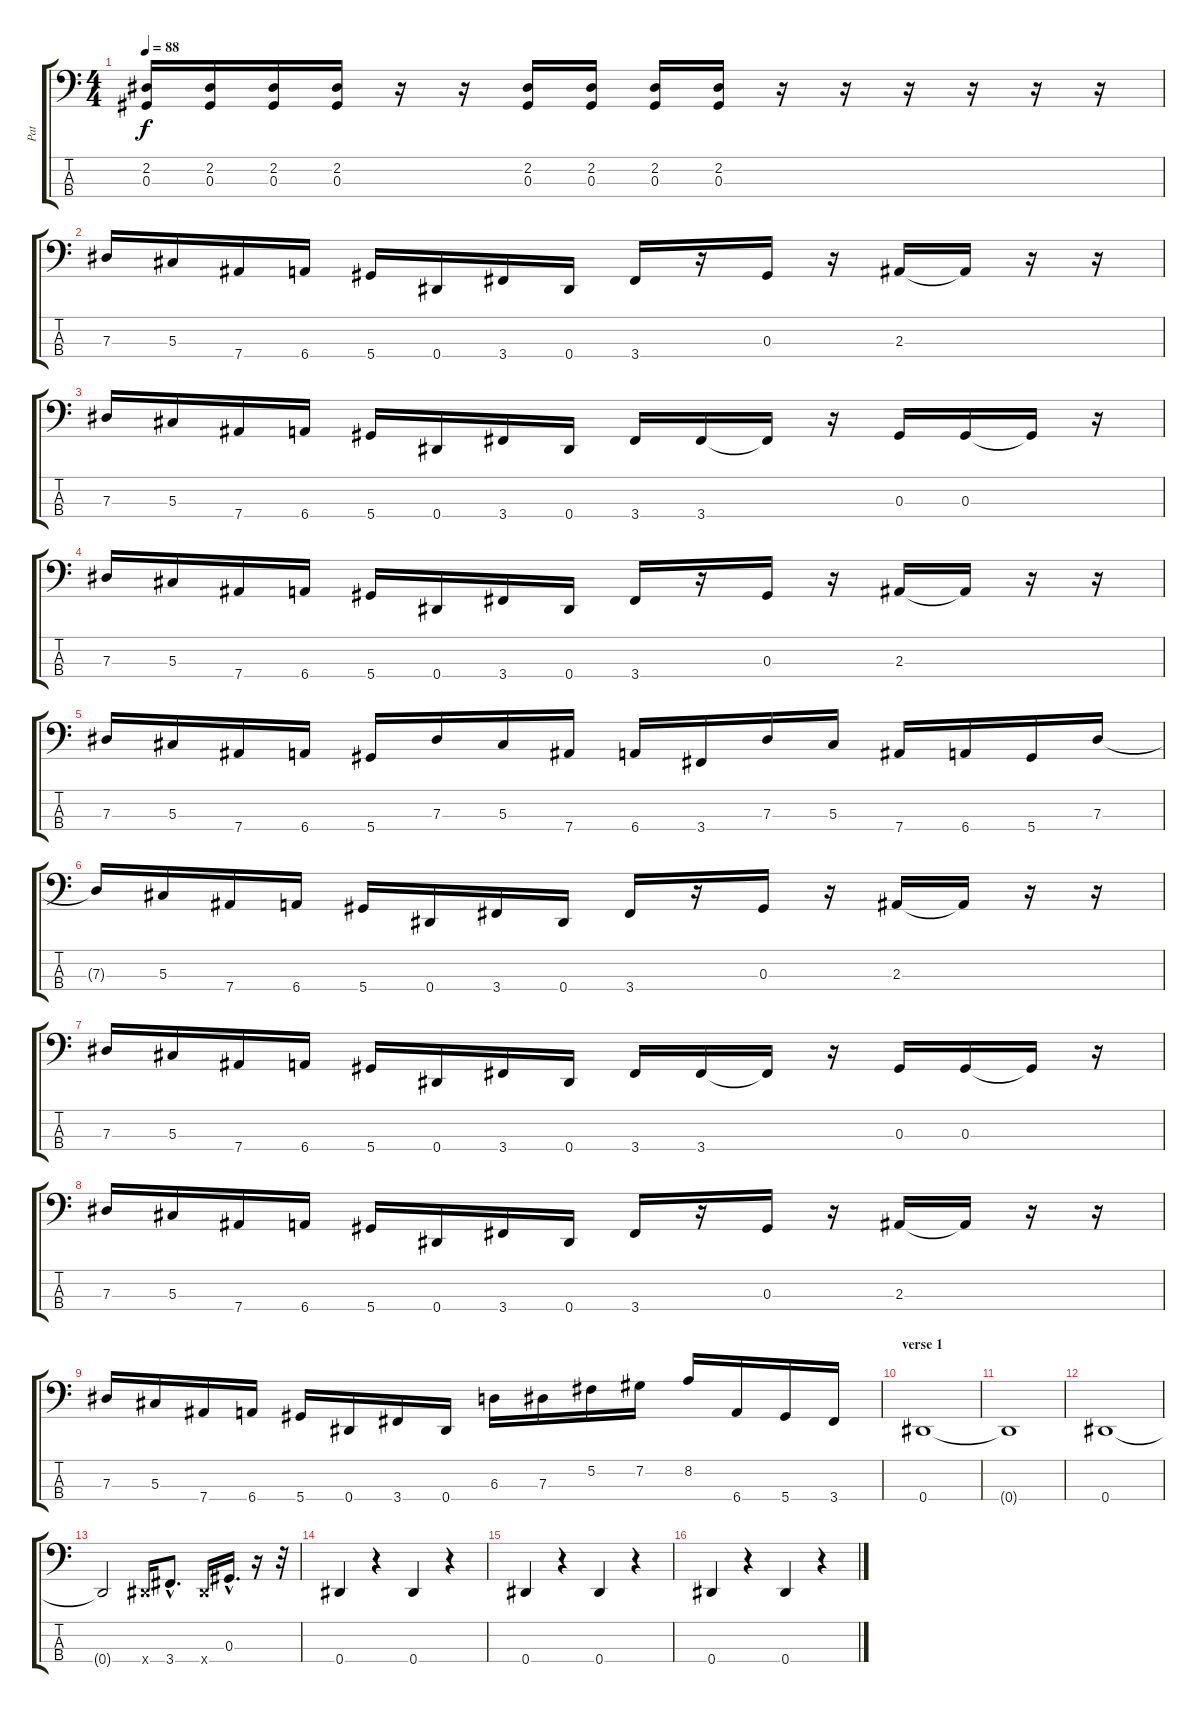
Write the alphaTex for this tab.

\track ("Pat" "Pat") {instrument electricbasspick}
\staff {score tabs}
\tuning (Gb2 Db2 Ab1 Eb1) {hide}
\ts (4 4)
\tempo 88
\clef f4
\ks c
(2.2 0.3).16{dy f instrument electricbasspick} (2.2 0.3).16 (2.2 0.3).16 (2.2 0.3).16 r.16 r.16 (2.2 0.3).16 (2.2 0.3).16 (2.2 0.3).16 (2.2 0.3).16 r.16 r.16 r.16 r.16 r.16 r.16 |
7.3.16 5.3.16 7.4.16 6.4.16 5.4.16 0.4.16 3.4.16 0.4.16 3.4.16 r.16 0.3.16 r.16 2.3.16 2.3{t}.16 r.16 r.16 |
7.3.16 5.3.16 7.4.16 6.4.16 5.4.16 0.4.16 3.4.16 0.4.16 3.4.16 3.4.16 3.4{t}.16 r.16 0.3.16 0.3.16 0.3{t}.16 r.16 |
7.3.16 5.3.16 7.4.16 6.4.16 5.4.16 0.4.16 3.4.16 0.4.16 3.4.16 r.16 0.3.16 r.16 2.3.16 2.3{t}.16 r.16 r.16 |
7.3.16 5.3.16 7.4.16 6.4.16 5.4.16 7.3.16 5.3.16 7.4.16 6.4.16 3.4.16 7.3.16 5.3.16 7.4.16 6.4.16 5.4.16 7.3.16 |
7.3{t}.16 5.3.16 7.4.16 6.4.16 5.4.16 0.4.16 3.4.16 0.4.16 3.4.16 r.16 0.3.16 r.16 2.3.16 2.3{t}.16 r.16 r.16 |
7.3.16 5.3.16 7.4.16 6.4.16 5.4.16 0.4.16 3.4.16 0.4.16 3.4.16 3.4.16 3.4{t}.16 r.16 0.3.16 0.3.16 0.3{t}.16 r.16 |
7.3.16 5.3.16 7.4.16 6.4.16 5.4.16 0.4.16 3.4.16 0.4.16 3.4.16 r.16 0.3.16 r.16 2.3.16 2.3{t}.16 r.16 r.16 |
7.3.16 5.3.16 7.4.16 6.4.16 5.4.16 0.4.16 3.4.16 0.4.16 6.3.16 7.3.16 5.2.16 7.2.16 8.2.16 6.4.16 5.4.16 3.4.16 |
\section ("" "verse 1")
0.4.1 |
0.4{t}.1 |
0.4.1 |
0.4{t}.2 0.4{x}.16 3.4{hac}.8{d} 0.4{x}.16 0.3{hac}.16{d} r.16 r.32 |
0.4.4 r.4 0.4.4 r.4 |
0.4.4 r.4 0.4.4 r.4 |
0.4.4 r.4 0.4.4 r.4
